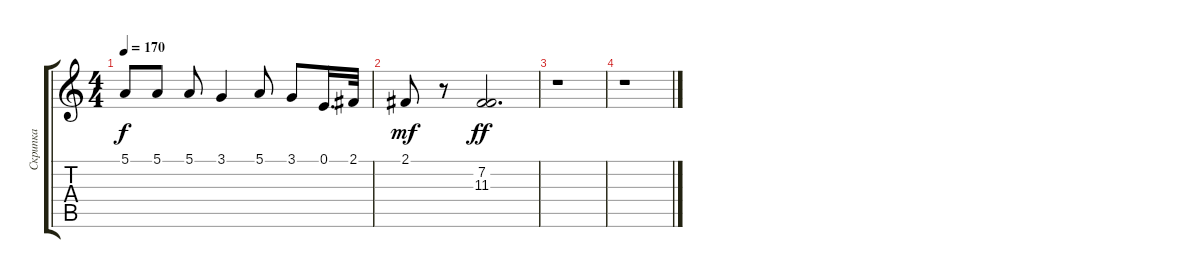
\track ("Скрипка" "Скрипка") {instrument shakuhachi}
\staff {score tabs}
\tuning (E4 B3 G3 D3 A2 E2) {hide}
\ts (4 4)
\tempo 170
\clef g2
\ks c
5.1.8{dy f balance 9} 5.1.8 5.1.8 3.1.4 5.1.8 3.1.8 0.1.16{d} 2.1.32 |
2.1.8{dy mf} r.8 (7.2 11.3).2{d dy ff} |
r.1 |
r.1
